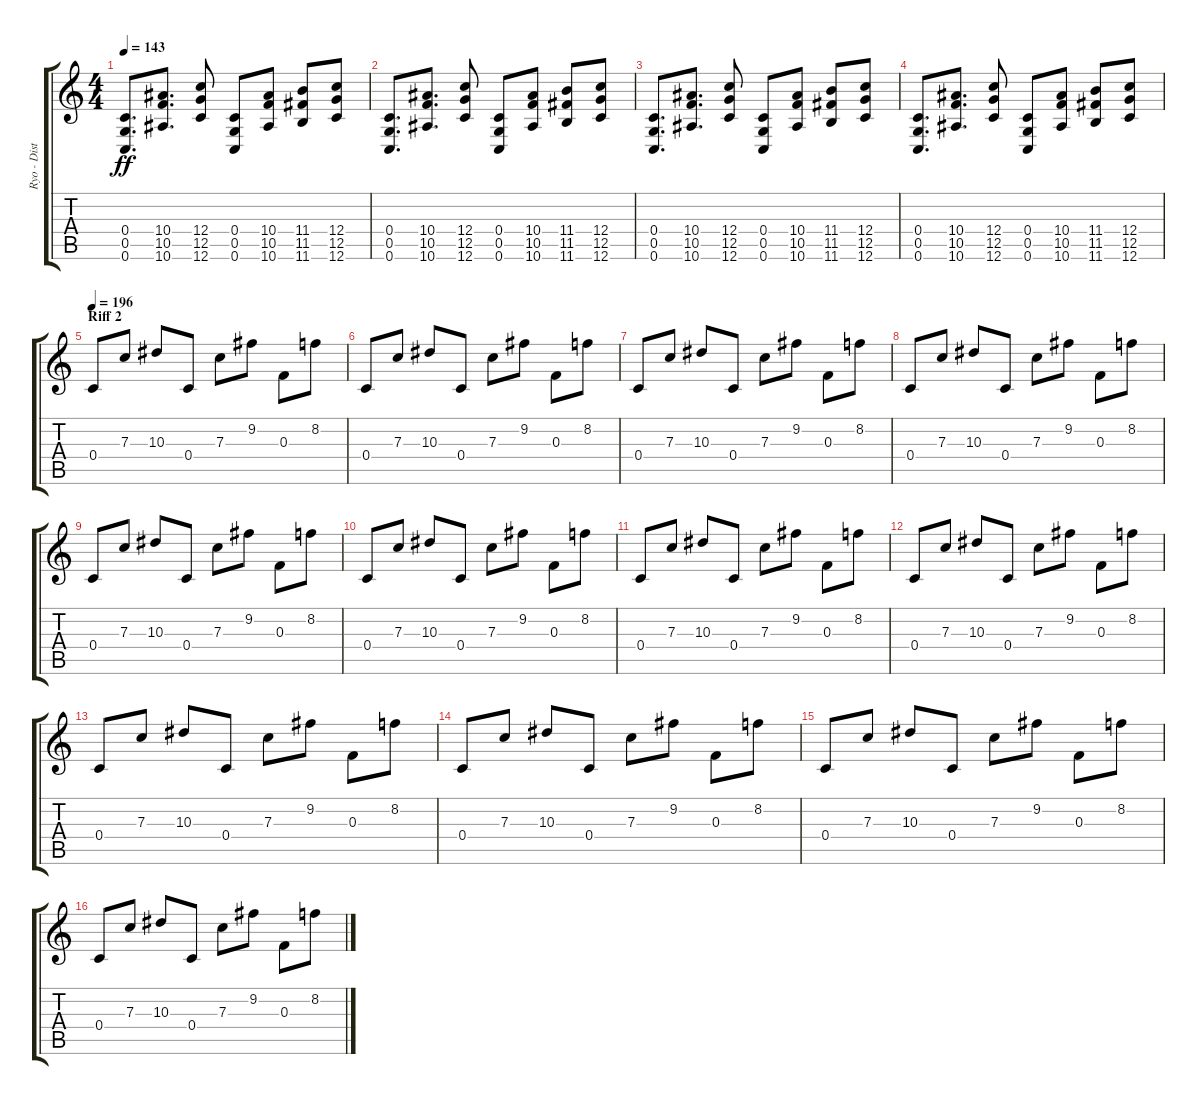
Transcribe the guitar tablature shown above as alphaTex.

\track ("Ryo - Distortion Guitar" "Ryo - Dist") {instrument distortionguitar}
\staff {score tabs}
\tuning (D4 A3 F3 C3 G2 C2) {hide}
\ts (4 4)
\tempo 143
\clef g2
\ks c
(0.4 0.5 0.6).8{d dy ff} (10.4 10.5 10.6).8{d} (12.4 12.5 12.6).8 (0.4 0.5 0.6).8 (10.4 10.5 10.6).8 (11.4 11.5 11.6).8 (12.4 12.5 12.6).8 |
(0.4 0.5 0.6).8{d} (10.4 10.5 10.6).8{d} (12.4 12.5 12.6).8 (0.4 0.5 0.6).8 (10.4 10.5 10.6).8 (11.4 11.5 11.6).8 (12.4 12.5 12.6).8 |
(0.4 0.5 0.6).8{d} (10.4 10.5 10.6).8{d} (12.4 12.5 12.6).8 (0.4 0.5 0.6).8 (10.4 10.5 10.6).8 (11.4 11.5 11.6).8 (12.4 12.5 12.6).8 |
(0.4 0.5 0.6).8{d} (10.4 10.5 10.6).8{d} (12.4 12.5 12.6).8 (0.4 0.5 0.6).8 (10.4 10.5 10.6).8 (11.4 11.5 11.6).8 (12.4 12.5 12.6).8 |
\section ("" "Riff 2")
\tempo 196
0.4.8 7.3.8 10.3.8 0.4.8 7.3.8 9.2.8 0.3.8 8.2.8 |
0.4.8 7.3.8 10.3.8 0.4.8 7.3.8 9.2.8 0.3.8 8.2.8 |
0.4.8 7.3.8 10.3.8 0.4.8 7.3.8 9.2.8 0.3.8 8.2.8 |
0.4.8 7.3.8 10.3.8 0.4.8 7.3.8 9.2.8 0.3.8 8.2.8 |
0.4.8 7.3.8 10.3.8 0.4.8 7.3.8 9.2.8 0.3.8 8.2.8 |
0.4.8 7.3.8 10.3.8 0.4.8 7.3.8 9.2.8 0.3.8 8.2.8 |
0.4.8 7.3.8 10.3.8 0.4.8 7.3.8 9.2.8 0.3.8 8.2.8 |
0.4.8 7.3.8 10.3.8 0.4.8 7.3.8 9.2.8 0.3.8 8.2.8 |
0.4.8 7.3.8 10.3.8 0.4.8 7.3.8 9.2.8 0.3.8 8.2.8 |
0.4.8 7.3.8 10.3.8 0.4.8 7.3.8 9.2.8 0.3.8 8.2.8 |
0.4.8 7.3.8 10.3.8 0.4.8 7.3.8 9.2.8 0.3.8 8.2.8 |
0.4.8 7.3.8 10.3.8 0.4.8 7.3.8 9.2.8 0.3.8 8.2.8
